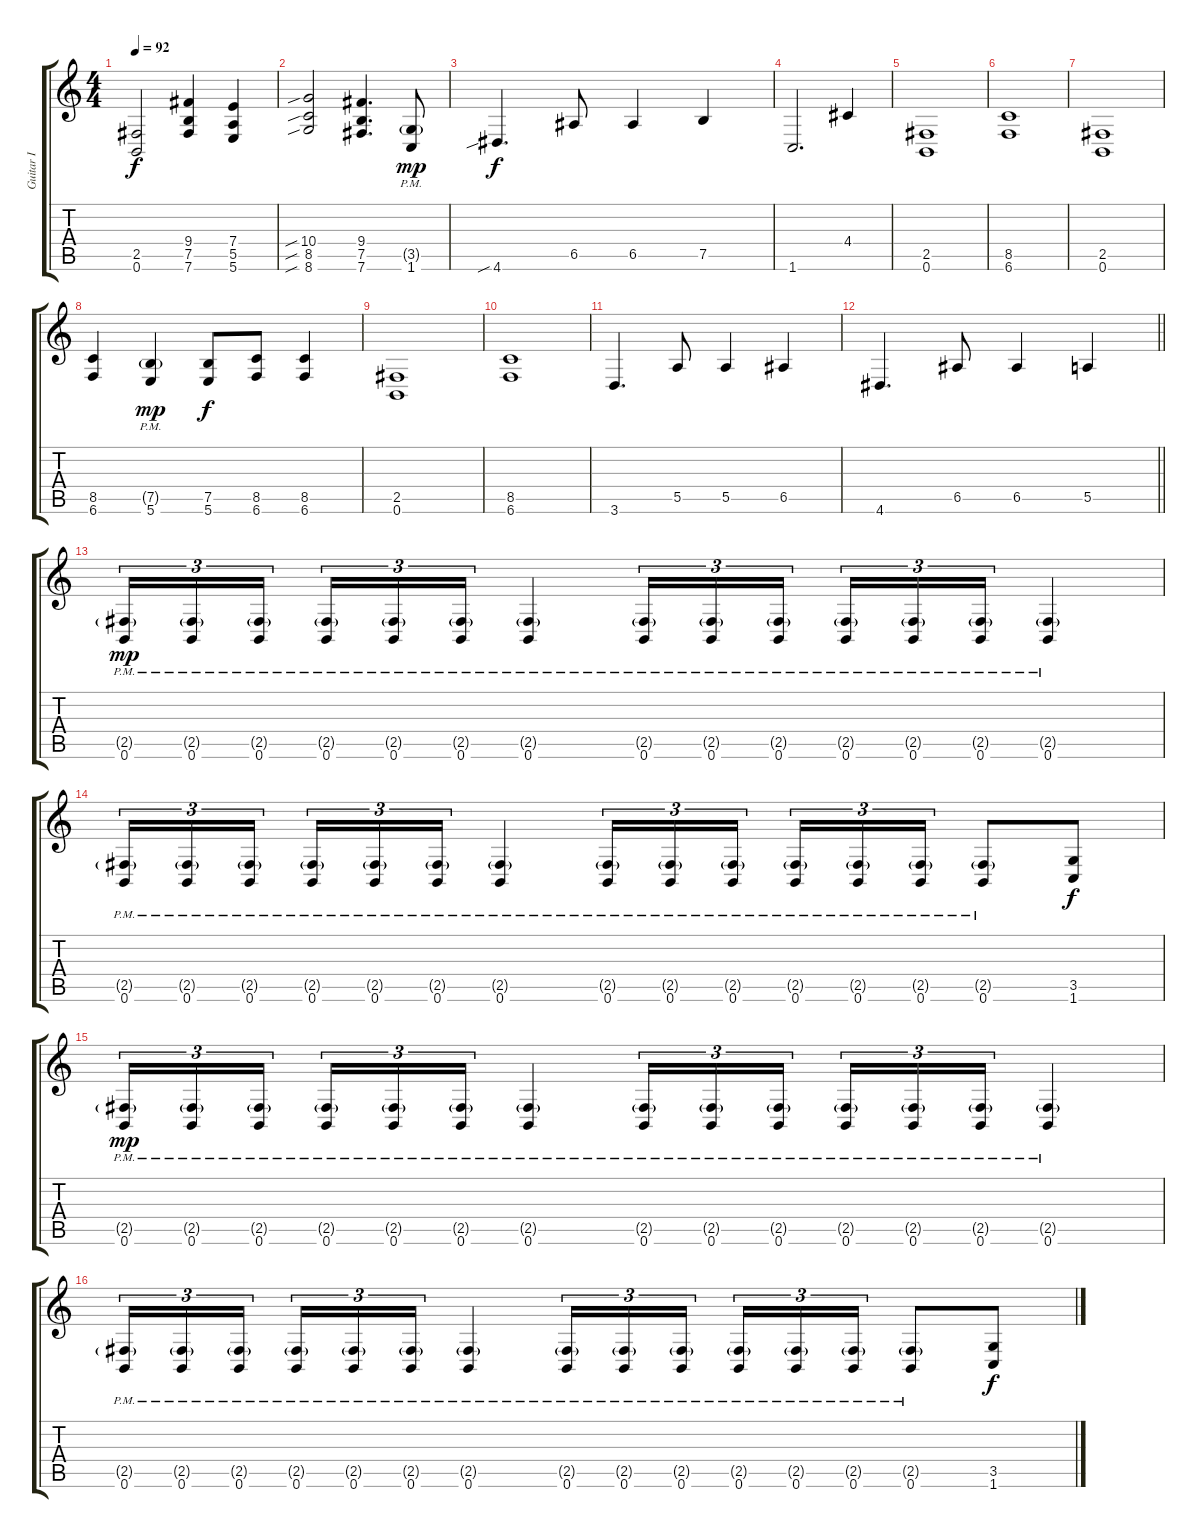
\track ("Guitar I" "Guitar I") {instrument distortionguitar}
\staff {score tabs}
\tuning (B3 Gb3 D3 A2 E2 B1) {hide}
\ts (4 4)
\tempo 92
\clef g2
\ks c
(2.5 0.6).2{dy f} (9.4 7.5 7.6).4 (7.4 5.5 5.6).4 |
(10.4{sib} 8.5{sib} 8.6{sib}).2 (9.4 7.5 7.6).4{d} (3.5{g pm} 1.6{pm}).8{dy mp} |
4.6{sib}.4{d dy f} 6.5.8 6.5.4 7.5.4 |
1.6.2{d} 4.4.4 |
(2.5 0.6).1 |
(8.5 6.6).1 |
(2.5 0.6).1 |
(8.5 6.6).4 (7.5{g pm} 5.6{pm}).4{dy mp} (7.5 5.6).8{dy f} (8.5 6.6).8 (8.5 6.6).4 |
(2.5 0.6).1 |
(8.5 6.6).1 |
3.6.4{d} 5.5.8 5.5.4 6.5.4 |
\barLineRight lightlight
4.6.4{d} 6.5.8 6.5.4 5.5.4 |
\section ("" "")
(2.5{g pm} 0.6{pm}).16{tu (3 2) dy mp} (2.5{g pm} 0.6{pm}).16{tu (3 2)} (2.5{g pm} 0.6{pm}).16{tu (3 2) beam splitsecondary} (2.5{g pm} 0.6{pm}).16{tu (3 2)} (2.5{g pm} 0.6{pm}).16{tu (3 2)} (2.5{g pm} 0.6{pm}).16{tu (3 2)} (2.5{g pm} 0.6{pm}).4 (2.5{g pm} 0.6{pm}).16{tu (3 2)} (2.5{g pm} 0.6{pm}).16{tu (3 2)} (2.5{g pm} 0.6{pm}).16{tu (3 2) beam splitsecondary} (2.5{g pm} 0.6{pm}).16{tu (3 2)} (2.5{g pm} 0.6{pm}).16{tu (3 2)} (2.5{g pm} 0.6{pm}).16{tu (3 2)} (2.5{g pm} 0.6{pm}).4 |
(2.5{g pm} 0.6{pm}).16{tu (3 2)} (2.5{g pm} 0.6{pm}).16{tu (3 2)} (2.5{g pm} 0.6{pm}).16{tu (3 2) beam splitsecondary} (2.5{g pm} 0.6{pm}).16{tu (3 2)} (2.5{g pm} 0.6{pm}).16{tu (3 2)} (2.5{g pm} 0.6{pm}).16{tu (3 2)} (2.5{g pm} 0.6{pm}).4 (2.5{g pm} 0.6{pm}).16{tu (3 2)} (2.5{g pm} 0.6{pm}).16{tu (3 2)} (2.5{g pm} 0.6{pm}).16{tu (3 2) beam splitsecondary} (2.5{g pm} 0.6{pm}).16{tu (3 2)} (2.5{g pm} 0.6{pm}).16{tu (3 2)} (2.5{g pm} 0.6{pm}).16{tu (3 2)} (2.5{g pm} 0.6{pm}).8 (3.5 1.6).8{dy f} |
(2.5{g pm} 0.6{pm}).16{tu (3 2) dy mp} (2.5{g pm} 0.6{pm}).16{tu (3 2)} (2.5{g pm} 0.6{pm}).16{tu (3 2) beam splitsecondary} (2.5{g pm} 0.6{pm}).16{tu (3 2)} (2.5{g pm} 0.6{pm}).16{tu (3 2)} (2.5{g pm} 0.6{pm}).16{tu (3 2)} (2.5{g pm} 0.6{pm}).4 (2.5{g pm} 0.6{pm}).16{tu (3 2)} (2.5{g pm} 0.6{pm}).16{tu (3 2)} (2.5{g pm} 0.6{pm}).16{tu (3 2) beam splitsecondary} (2.5{g pm} 0.6{pm}).16{tu (3 2)} (2.5{g pm} 0.6{pm}).16{tu (3 2)} (2.5{g pm} 0.6{pm}).16{tu (3 2)} (2.5{g pm} 0.6{pm}).4 |
(2.5{g pm} 0.6{pm}).16{tu (3 2)} (2.5{g pm} 0.6{pm}).16{tu (3 2)} (2.5{g pm} 0.6{pm}).16{tu (3 2) beam splitsecondary} (2.5{g pm} 0.6{pm}).16{tu (3 2)} (2.5{g pm} 0.6{pm}).16{tu (3 2)} (2.5{g pm} 0.6{pm}).16{tu (3 2)} (2.5{g pm} 0.6{pm}).4 (2.5{g pm} 0.6{pm}).16{tu (3 2)} (2.5{g pm} 0.6{pm}).16{tu (3 2)} (2.5{g pm} 0.6{pm}).16{tu (3 2) beam splitsecondary} (2.5{g pm} 0.6{pm}).16{tu (3 2)} (2.5{g pm} 0.6{pm}).16{tu (3 2)} (2.5{g pm} 0.6{pm}).16{tu (3 2)} (2.5{g pm} 0.6{pm}).8 (3.5 1.6).8{dy f}
